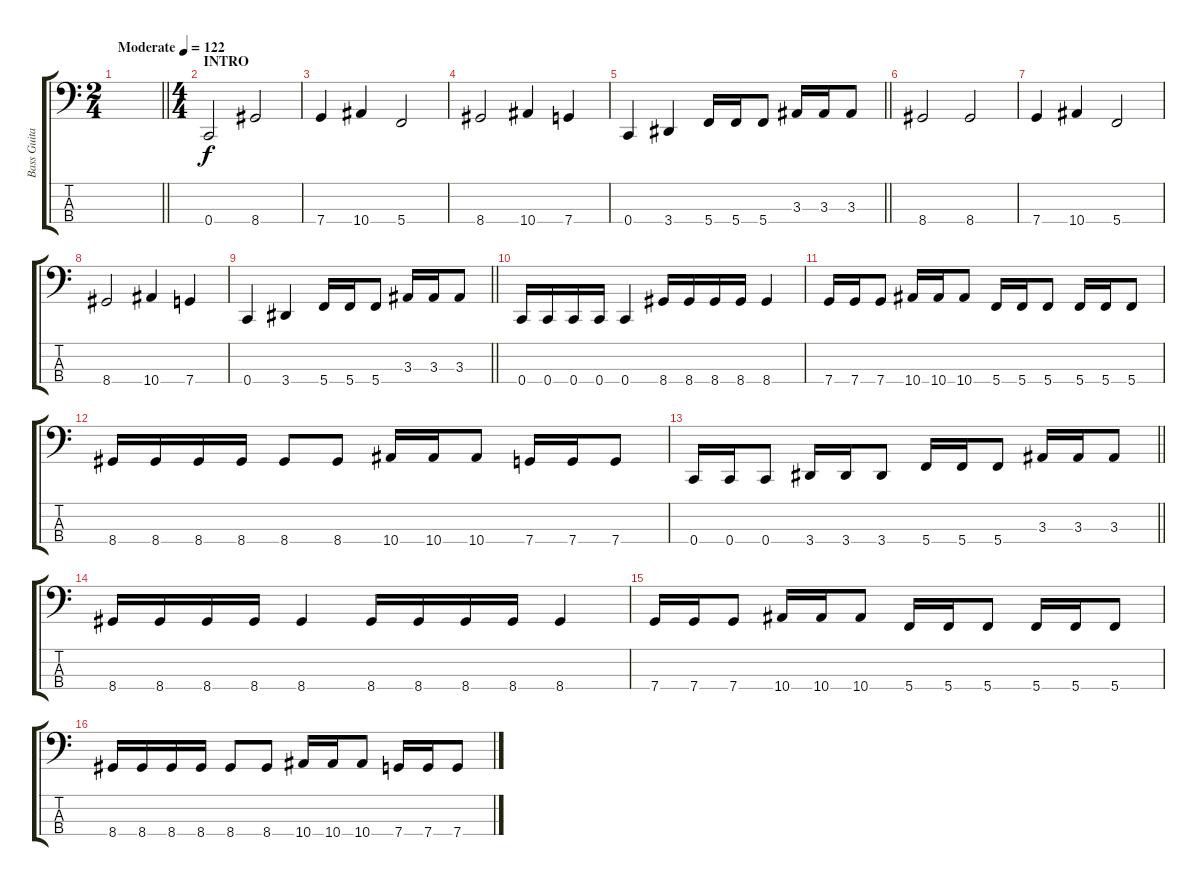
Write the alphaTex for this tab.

\track ("Bass Guitar" "Bass Guita") {instrument electricbassfinger}
\staff {score tabs}
\tuning (F2 C2 G1 C1) {hide}
\ts (2 4)
\tempo (122 "Moderate")
\clef f4
\barLineRight lightlight
\ks c
|
\ts (4 4)
\section ("" "INTRO")
0.4.2 8.4.2 |
7.4.4 10.4.4 5.4.2 |
8.4.2 10.4.4 7.4.4 |
\barLineRight lightlight
0.4.4 3.4.4 5.4.16 5.4.16 5.4.8 3.3.16 3.3.16 3.3.8 |
8.4.2 8.4.2 |
7.4.4 10.4.4 5.4.2 |
8.4.2 10.4.4 7.4.4 |
\barLineRight lightlight
0.4.4 3.4.4 5.4.16 5.4.16 5.4.8 3.3.16 3.3.16 3.3.8 |
0.4.16 0.4.16 0.4.16 0.4.16 0.4.4 8.4.16 8.4.16 8.4.16 8.4.16 8.4.4 |
7.4.16 7.4.16 7.4.8 10.4.16 10.4.16 10.4.8 5.4.16 5.4.16 5.4.8 5.4.16 5.4.16 5.4.8 |
8.4.16 8.4.16 8.4.16 8.4.16 8.4.8 8.4.8 10.4.16 10.4.16 10.4.8 7.4.16 7.4.16 7.4.8 |
\barLineRight lightlight
0.4.16 0.4.16 0.4.8 3.4.16 3.4.16 3.4.8 5.4.16 5.4.16 5.4.8 3.3.16 3.3.16 3.3.8 |
8.4.16 8.4.16 8.4.16 8.4.16 8.4.4 8.4.16 8.4.16 8.4.16 8.4.16 8.4.4 |
7.4.16 7.4.16 7.4.8 10.4.16 10.4.16 10.4.8 5.4.16 5.4.16 5.4.8 5.4.16 5.4.16 5.4.8 |
8.4.16 8.4.16 8.4.16 8.4.16 8.4.8 8.4.8 10.4.16 10.4.16 10.4.8 7.4.16 7.4.16 7.4.8
